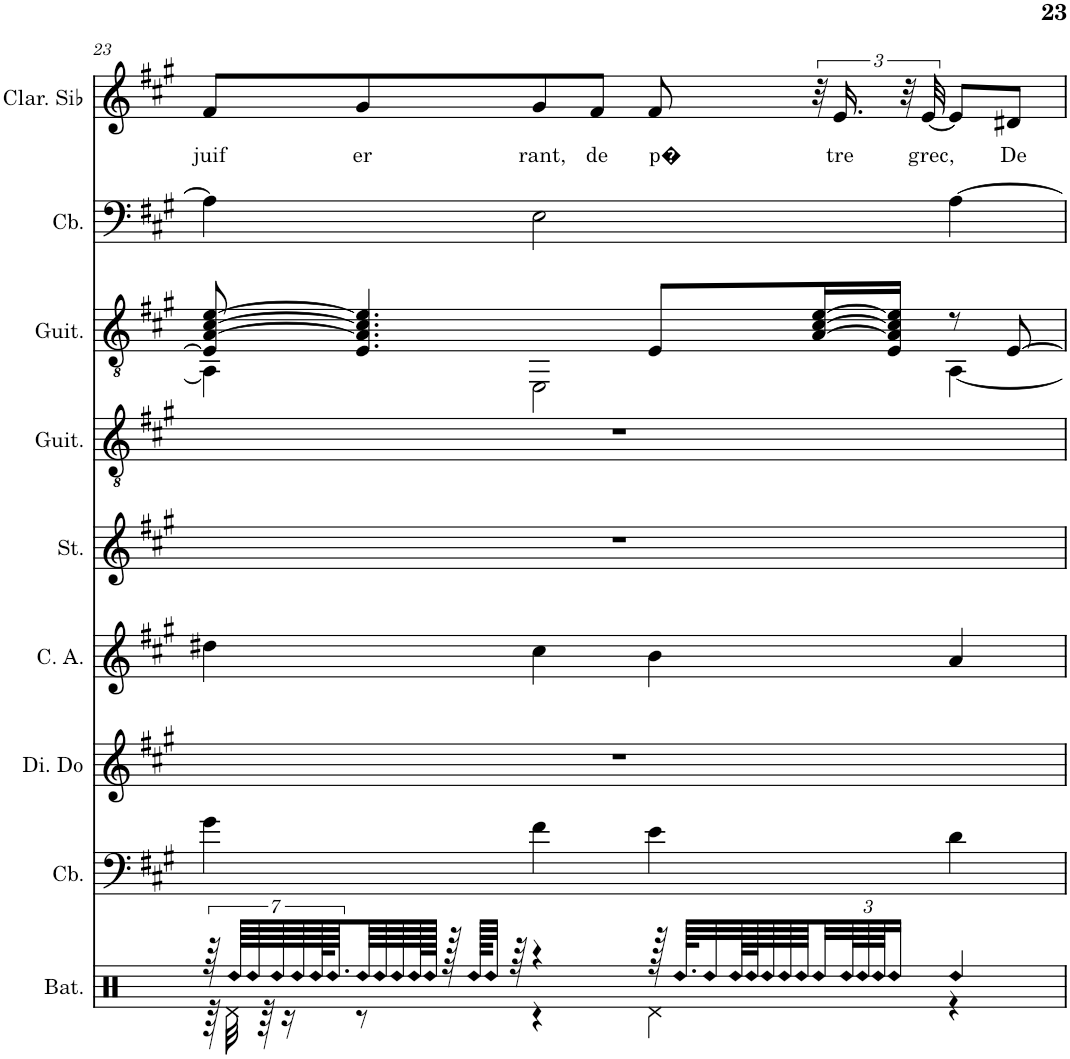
**kern	**kern	**kern	**kern	**kern	**kern	**kern	**kern	**kern	**text
*part9	*part8	*part7	*part6	*part5	*part4	*part3	*part2	*part1	*part1
*staff9	*staff8	*staff7	*staff6	*staff5	*staff4	*staff3	*staff2	*staff1	*staff1
*I"Batterie, Drums	*I"Contrebasse, Acoustic Bass	*I"Dizi en Do, Piccolo	*I"Cor anglais, English Horn	*I"Cordes, String Ensemble 2	*I"Guitare acoustique, Acoustic Guitar (steel)	*I"Guitare classique, Acoustic Guitar (nylon)	*I"Contrebasse, Acoustic Bass	*I"Clarinette en Sib	*
*I'Bat.	*I'Cb.	*I'Di. Do	*I'C. A.	*I'St.	*I'Guit.	*I'Guit.	*I'Cb.	*I'Clar. Sib	*
!!LO:PB:g=z
*clefX	*clefF4	*clefG2	*clefG2	*clefG2	*clefGv2	*clefGv2	*clefF4	*clefG2	*
*	*Trd7c12	*Trd-7c-12	*Trd4c7	*	*	*	*Trd7c12	*Trd1c2	*
*k[]	*k[f#c#g#]	*k[f#c#g#]	*k[f#c#g#]	*k[f#c#g#]	*k[f#c#g#]	*k[f#c#g#]	*k[f#c#g#]	*k[f#c#g#]	*
*M4/4	*M4/4	*M4/4	*M4/4	*M4/4	*M4/4	*M4/4	*M4/4	*M4/4	*
=23	=23	=23	=23	=23	=23	=23	=23	=23	=23
*^	*	*	*	*	*	*^	*	*	*
!	!	!	!	!	!	!	!	!	!	!	!LO:LY:b
56r	64r	4g#\	1r	4dd#X\	1r	1r	8E/] [8A/ [8c#/ [8e/	4AA\]	4A\]	8f#/L	juif
.	32Rd\	.	.	.	.	.	.	.	.	.	.
!LO:N:head=diamond	!	!	!	!	!	!	!	!	!	!	!
56Rdd/LLLL	.	.	.	.	.	.	.	.	.	.	.
!LO:N:head=diamond	!	!	!	!	!	!	!	!	!	!	!
56Rdd/	.	.	.	.	.	.	.	.	.	.	.
.	64r	.	.	.	.	.	.	.	.	.	.
!LO:N:head=diamond	!	!	!	!	!	!	!	!	!	!	!
56Rdd/	.	.	.	.	.	.	.	.	.	.	.
.	16r	.	.	.	.	.	.	.	.	.	.
!LO:N:head=diamond	!	!	!	!	!	!	!	!	!	!	!
56Rdd/	.	.	.	.	.	.	.	.	.	.	.
!LO:N:head=diamond	!	!	!	!	!	!	!	!	!	!	!
112Rdd/K	.	.	.	.	.	.	.	.	.	.	.
!LO:N:head=diamond	!	!	!	!	!	!	!	!	!	!	!
56.Rdd/	.	.	.	.	.	.	.	.	.	.	.
!LO:N:head=diamond	!	!	!	!	!	!	!	!	!	!	!LO:LY:b
64Rdd/	8r	.	.	.	.	.	4.E/ 4.A/] 4.c#/] 4.e/]	.	.	8g#/	er
!LO:N:head=diamond	!	!	!	!	!	!	!	!	!	!	!
64Rdd/	.	.	.	.	.	.	.	.	.	.	.
!LO:N:head=diamond	!	!	!	!	!	!	!	!	!	!	!
64Rdd/	.	.	.	.	.	.	.	.	.	.	.
!LO:N:head=diamond	!	!	!	!	!	!	!	!	!	!	!
128Rdd/L	.	.	.	.	.	.	.	.	.	.	.
!LO:N:head=diamond	!	!	!	!	!	!	!	!	!	!	!
128Rdd/JJJJJ	.	.	.	.	.	.	.	.	.	.	.
128r	.	.	.	.	.	.	.	.	.	.	.
!LO:N:head=diamond	!	!	!	!	!	!	!	!	!	!	!
128Rdd/KKLLL	.	.	.	.	.	.	.	.	.	.	.
!LO:N:head=diamond	!	!	!	!	!	!	!	!	!	!	!
32Rdd/JJJ	.	.	.	.	.	.	.	.	.	.	.
64r	.	.	.	.	.	.	.	.	.	.	.
!	!	!	!	!	!	!	!	!	!	!	!LO:LY:b
4r	4r	4f#\	.	4cc#\	.	.	.	2EE\	2E\	8g#/	rant,
!	!	!	!	!	!	!	!	!	!	!	!LO:LY:b
.	.	.	.	.	.	.	.	.	.	8f#/J	de
!	!	!	!	!	!	!	!	!	!	!	!LO:LY:b
128r	4Rd\	4e\	.	4b\	.	.	8E/L	.	.	8f#/	p�
!LO:N:head=diamond	!	!	!	!	!	!	!	!	!	!	!
64.Rdd/KLLL	.	.	.	.	.	.	.	.	.	.	.
!LO:N:head=diamond	!	!	!	!	!	!	!	!	!	!	!
32Rdd/	.	.	.	.	.	.	.	.	.	.	.
!LO:N:head=diamond	!	!	!	!	!	!	!	!	!	!	!
128Rdd/LL	.	.	.	.	.	.	.	.	.	.	.
!LO:N:head=diamond	!	!	!	!	!	!	!	!	!	!	!
128Rdd/J	.	.	.	.	.	.	.	.	.	.	.
!LO:N:head=diamond	!	!	!	!	!	!	!	!	!	!	!
64Rdd/	.	.	.	.	.	.	.	.	.	.	.
!LO:N:head=diamond	!	!	!	!	!	!	!	!	!	!	!
64Rdd/	.	.	.	.	.	.	.	.	.	.	.
!LO:N:head=diamond	!	!	!	!	!	!	!	!	!	!	!
64Rdd/J	.	.	.	.	.	.	.	.	.	.	.
!LO:N:head=diamond	!	!	!	!	!	!	!	!	!	!	!
32Rdd/	.	.	.	.	.	.	[16A/ [16c#/ [16e/L	.	.	48r	.
!	!	!	!	!	!	!	!	!	!	!	!LO:LY:b
.	.	.	.	.	.	.	.	.	.	24.e/	tre
*Xbrackettup	*	*	*	*	*	*	*	*	*	*	*
!LO:N:head=diamond	!	!	!	!	!	!	!	!	!	!	!
96Rdd/L	.	.	.	.	.	.	.	.	.	.	.
!LO:N:head=diamond	!	!	!	!	!	!	!	!	!	!	!
96Rdd/	.	.	.	.	.	.	.	.	.	.	.
!LO:N:head=diamond	!	!	!	!	!	!	!	!	!	!	!
96Rdd/JJ	.	.	.	.	.	.	.	.	.	.	.
!LO:N:head=diamond	!	!	!	!	!	!	!	!	!	!	!
16Rdd/JJ	.	.	.	.	.	.	16E/ 16A/] 16c#/] 16e/]JJ	.	.	.	.
.	.	.	.	.	.	.	.	.	.	48r	.
!	!	!	!	!	!	!	!	!	!	!	!LO:LY:b
.	.	.	.	.	.	.	.	.	.	[48e/	grec,
!LO:N:head=diamond	!	!	!	!	!	!	!	!	!	!	!
4Rdd/	4r	4d\	.	4a/	.	.	8r	[4AA\	[4A\	8e/L]	.
!	!	!	!	!	!	!	!	!	!	!	!LO:LY:b
.	.	.	.	.	.	.	[8E/	.	.	8d#X/J	De
*v	*v	*	*	*	*	*	*v	*v	*	*	*
=	=	=	=	=	=	=	=	=	=
*-	*-	*-	*-	*-	*-	*-	*-	*-	*-
